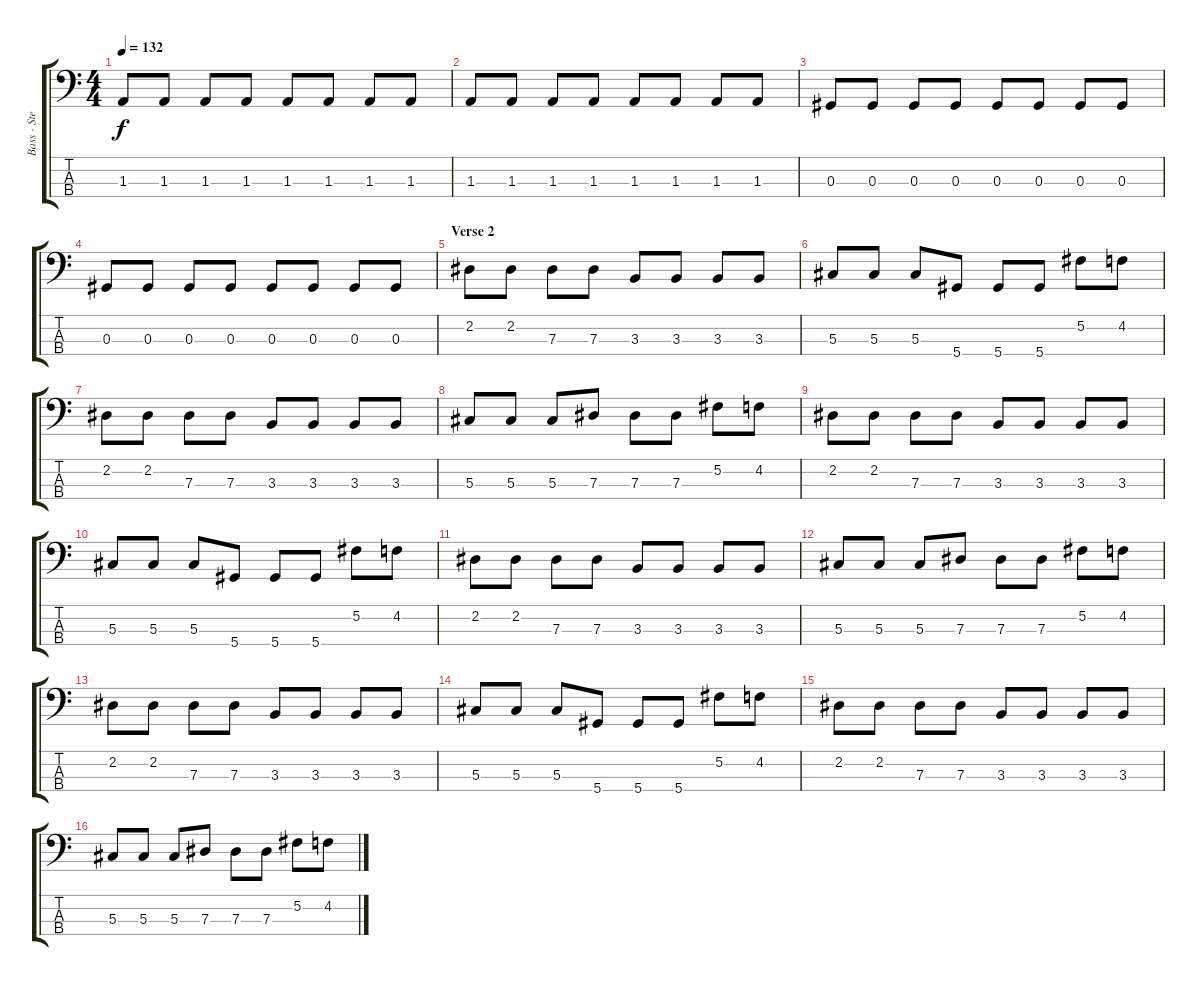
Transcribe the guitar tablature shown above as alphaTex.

\track ("Bass - Steve Dawson" "Bass - Ste") {instrument electricbassfinger}
\staff {score tabs}
\tuning (Gb2 Db2 Ab1 Eb1) {hide}
\ts (4 4)
\tempo 132
\clef f4
\ks c
1.3.8{dy f} 1.3.8 1.3.8 1.3.8 1.3.8 1.3.8 1.3.8 1.3.8 |
1.3.8 1.3.8 1.3.8 1.3.8 1.3.8 1.3.8 1.3.8 1.3.8 |
0.3.8 0.3.8 0.3.8 0.3.8 0.3.8 0.3.8 0.3.8 0.3.8 |
0.3.8 0.3.8 0.3.8 0.3.8 0.3.8 0.3.8 0.3.8 0.3.8 |
\section ("" "Verse 2")
2.2.8 2.2.8 7.3.8 7.3.8 3.3.8 3.3.8 3.3.8 3.3.8 |
5.3.8 5.3.8 5.3.8 5.4.8 5.4.8 5.4.8 5.2.8 4.2.8 |
2.2.8 2.2.8 7.3.8 7.3.8 3.3.8 3.3.8 3.3.8 3.3.8 |
5.3.8 5.3.8 5.3.8 7.3.8 7.3.8 7.3.8 5.2.8 4.2.8 |
2.2.8 2.2.8 7.3.8 7.3.8 3.3.8 3.3.8 3.3.8 3.3.8 |
5.3.8 5.3.8 5.3.8 5.4.8 5.4.8 5.4.8 5.2.8 4.2.8 |
2.2.8 2.2.8 7.3.8 7.3.8 3.3.8 3.3.8 3.3.8 3.3.8 |
5.3.8 5.3.8 5.3.8 7.3.8 7.3.8 7.3.8 5.2.8 4.2.8 |
2.2.8 2.2.8 7.3.8 7.3.8 3.3.8 3.3.8 3.3.8 3.3.8 |
5.3.8 5.3.8 5.3.8 5.4.8 5.4.8 5.4.8 5.2.8 4.2.8 |
2.2.8 2.2.8 7.3.8 7.3.8 3.3.8 3.3.8 3.3.8 3.3.8 |
5.3.8 5.3.8 5.3.8 7.3.8 7.3.8 7.3.8 5.2.8 4.2.8
